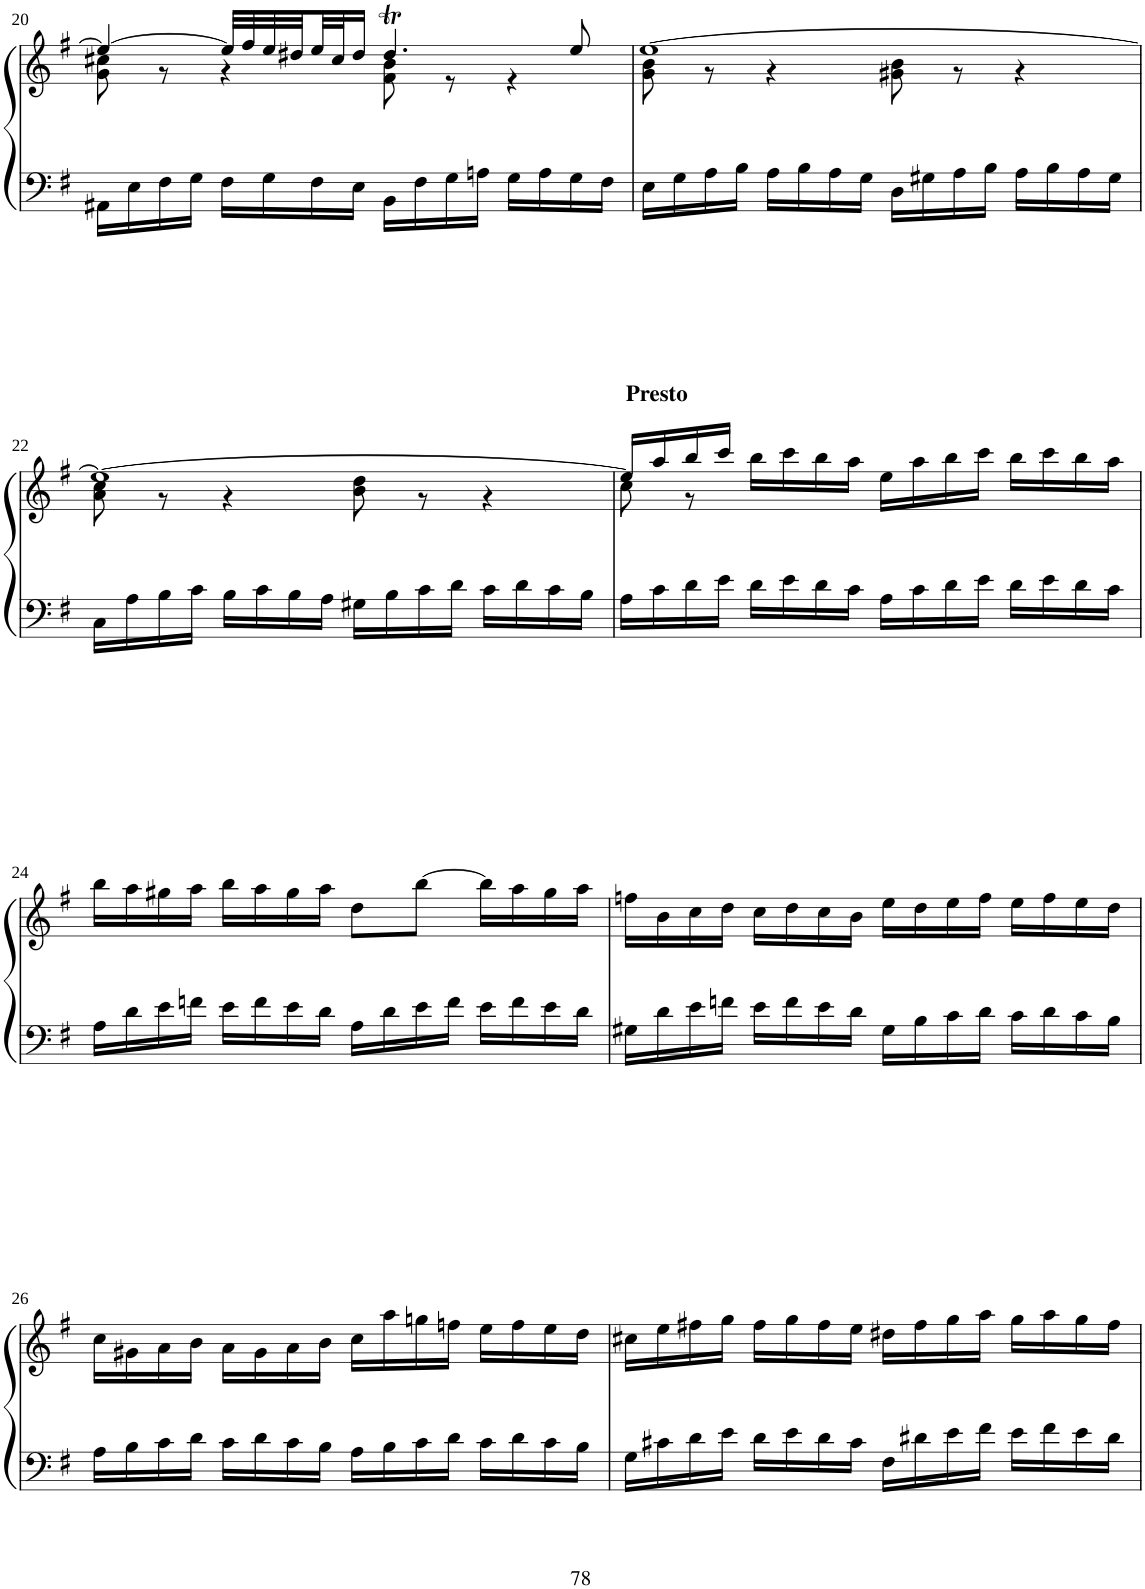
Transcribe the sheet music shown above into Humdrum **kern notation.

**kern	**kern
*part1	*part1
*staff2	*staff1
*I"Piano	*
*I'Pno	*
!!LO:PB:g=z
*clefF4	*clefG2
*k[f#]	*k[f#]
*M4/4	*M4/4
=20	=20
*	*^
16AA#X\LL	4ee/_	8g\ 8cc#X\
16E\	.	.
16F#\	.	8r
16G\JJ	.	.
16F#\LL	32ee/LLL]	4r
.	32ff#/	.
16G\	32ee/	.
.	32dd#X/	.
16F#\	32ee/	.
.	32cc#/J	.
16E\JJ	16dd#/JJ	.
16BB\LL	4.dd#t/	8f#\ 8b\
16F#\	.	.
16G\	.	8r
16An\JJ	.	.
16G\LL	.	4r
16A\	.	.
16G\	8ee/	.
16F#\JJ	.	.
=21	=21	=21
16E\LL	[1ee	8g\ 8b\
16G\	.	.
16A\	.	8r
16B\JJ	.	.
16A\LL	.	4r
16B\	.	.
16A\	.	.
16G\JJ	.	.
16D\LL	.	8g#X\ 8b\
16G#X\	.	.
16A\	.	8r
16B\JJ	.	.
16A\LL	.	4r
16B\	.	.
16A\	.	.
16G#\JJ	.	.
!!LO:LB:g=z	!!
=22	=22	=22
16C\LL	1ee_	8a\ 8cc\
16A\	.	.
16B\	.	8r
16c\JJ	.	.
16B\LL	.	4r
16c\	.	.
16B\	.	.
16A\JJ	.	.
16G#X\LL	.	8b\ 8dd\
16B\	.	.
16c\	.	8r
16d\JJ	.	.
16c\LL	.	4r
16d\	.	.
16c\	.	.
16B\JJ	.	.
=23	=23	=23
!	!LO:TX:a:B:t=Presto	!
16A\LL	16ee/LL]	8cc\
16c\	16aa/	.
16d\	16bb/	8r
16e\JJ	16ccc/JJ	.
16d\LL	16bb\LL	2.ryy
16e\	16ccc\	.
16d\	16bb\	.
16c\JJ	16aa\JJ	.
16A\LL	16ee\LL	.
16c\	16aa\	.
16d\	16bb\	.
16e\JJ	16ccc\JJ	.
16d\LL	16bb\LL	.
16e\	16ccc\	.
16d\	16bb\	.
16c\JJ	16aa\JJ	.
*	*v	*v
!!LO:LB:g=z
=24	=24
16A\LL	16bb\LL
16d\	16aa\
16e\	16gg#X\
16fn\JJ	16aa\JJ
16e\LL	16bb\LL
16f\	16aa\
16e\	16gg#\
16d\JJ	16aa\JJ
16A\LL	8dd\L
16d\	.
16e\	[8bb\J
16f\JJ	.
16e\LL	16bb\LL]
16f\	16aa\
16e\	16gg#\
16d\JJ	16aa\JJ
=25	=25
16G#X\LL	16ffn\LL
16d\	16b\
16e\	16cc\
16fn\JJ	16dd\JJ
16e\LL	16cc\LL
16f\	16dd\
16e\	16cc\
16d\JJ	16b\JJ
16G#\LL	16ee\LL
16B\	16dd\
16c\	16ee\
16d\JJ	16ff\JJ
16c\LL	16ee\LL
16d\	16ff\
16c\	16ee\
16B\JJ	16dd\JJ
!!LO:LB:g=z
=26	=26
16A\LL	16cc\LL
16B\	16g#X\
16c\	16a\
16d\JJ	16b\JJ
16c\LL	16a\LL
16d\	16g#\
16c\	16a\
16B\JJ	16b\JJ
16A\LL	16cc\LL
16B\	16aa\
16c\	16ggn\
16d\JJ	16ffn\JJ
16c\LL	16ee\LL
16d\	16ff\
16c\	16ee\
16B\JJ	16dd\JJ
=27	=27
16G\LL	16cc#X\LL
16c#X\	16ee\
16d\	16ff#X\
16e\JJ	16gg\JJ
16d\LL	16ff#\LL
16e\	16gg\
16d\	16ff#\
16c#\JJ	16ee\JJ
16F#\LL	16dd#X\LL
16d#X\	16ff#\
16e\	16gg\
16f#\JJ	16aa\JJ
16e\LL	16gg\LL
16f#\	16aa\
16e\	16gg\
16d#\JJ	16ff#\JJ
=	=
*-	*-
